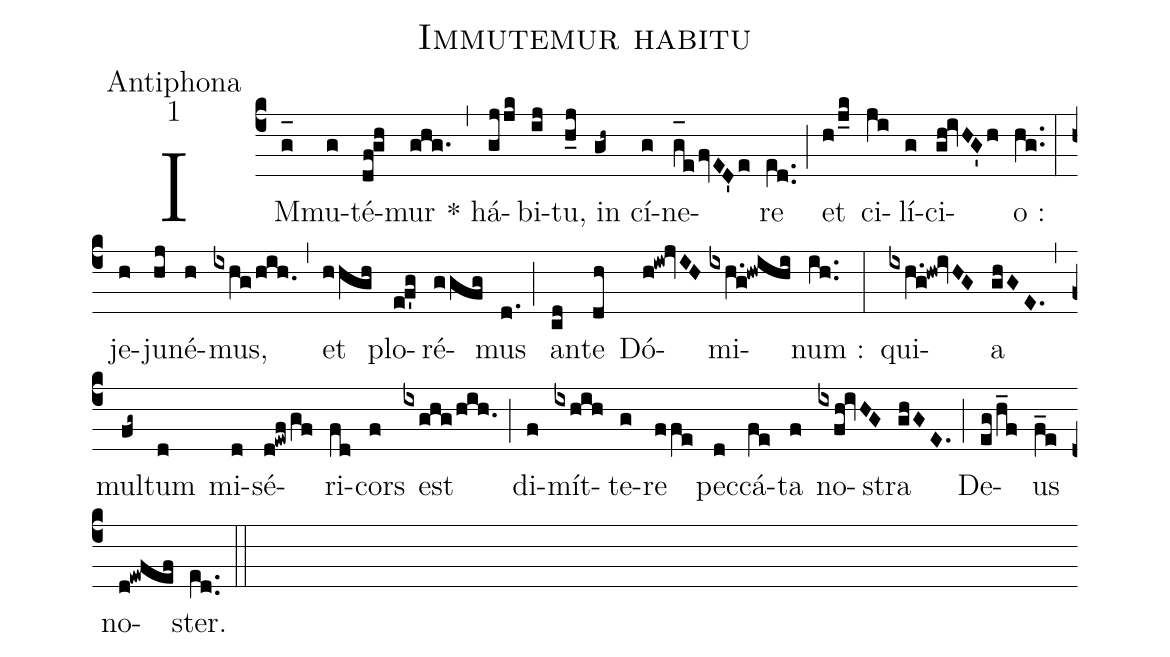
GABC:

name:Immutemur habitu;
office-part:Antiphona;
mode:1;
%%
(c4) IM(g_[oh:h])mu(g)té(df!gh)mur(ghg.) (,) * há(gjjk)bi(ij)tu,(h_j) in(gh~) cí(g)ne(g_[oh:h]efvED'e)re(e[ll:1]d..) (;) et(h/j_k) ci(ji)lí(g)ci(gh!ivHG'h)o :(hg..) (:) je(h)ju(hj)né(h)mus,(ixhg/hih.) (,) et(hhgh) plo(ef'g)ré(ggfg)mus(d.) (;) an(cd)te(dh) Dó(h!iw!jvIH)mi(ixh.g!hwihi)num :(ih..) (:) qui(ixh.g!hw!ivHG)a(ghGE.) (,) mul(fg~)tum(d) mi(d)sé(d!ewf/gf)ri(fd)cors(f) est(ixghg/hih.) (;) di(f)mít(ixhih)te(g)re(ffe) pec(d)cá(fe)ta(f) no(ixfh!ivHG)stra(ghGE.) (;) De(eg/h_f)us(f_e) no(d!ewfef)ster.(e[ll:1]d..) (::)
